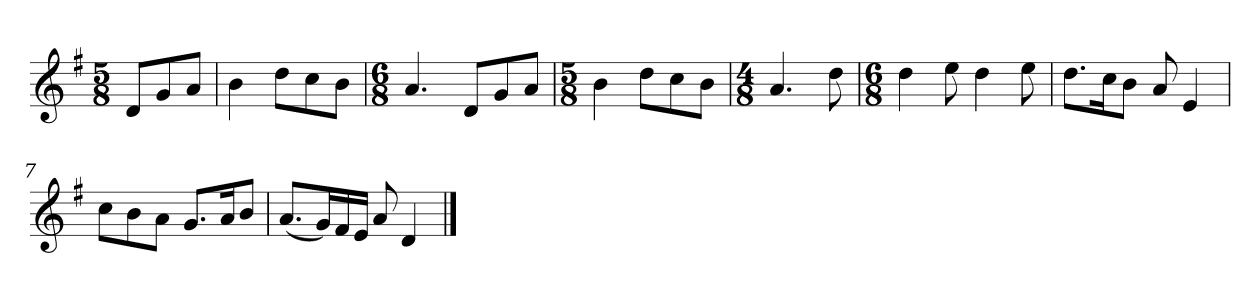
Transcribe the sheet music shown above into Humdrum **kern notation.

**kern
*part1
*staff1
*k[f#]
*M5/8
*MM120
=
8dL
8g
8aJ
=1
4b
8ddL
8cc
8bJ
=2
*M6/8
4.a
8dL
8g
8aJ
=3
*M5/8
4b
8ddL
8cc
8bJ
=4
*M4/8
4.a
8dd
=5
*M6/8
4dd
8ee
4dd
8ee
=6
8.ddL
16ccK
8bJ
8a
4e
=7
8ccL
8b
8aJ
8.gL
16aK
8bJ
=8
(8.aL
16gL)
16f#
16eJJ
8a
4d
==
*-
